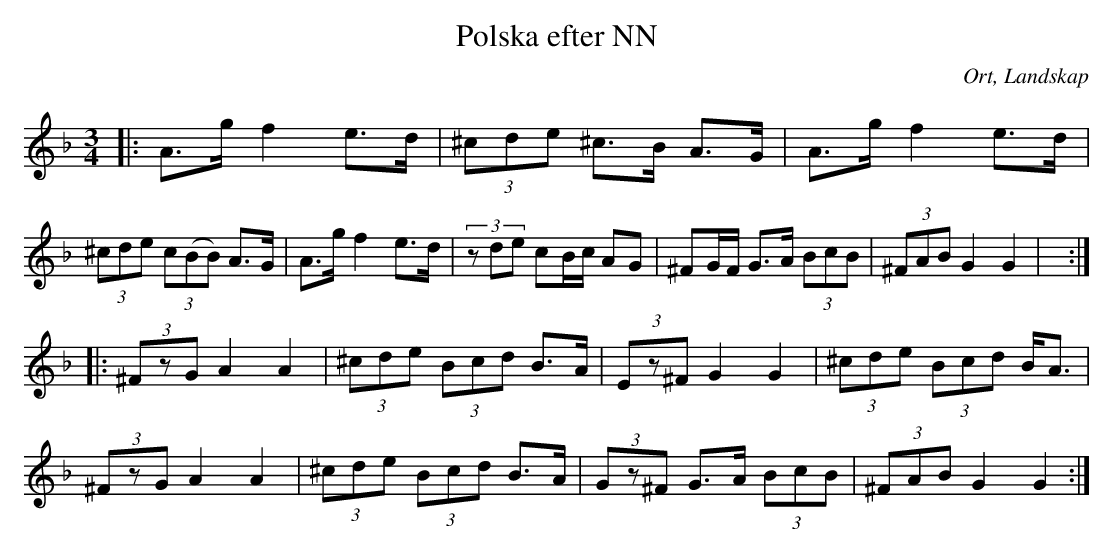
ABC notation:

X:1
T:Polska efter NN
O:Ort, Landskap
M:3/4
L:1/8
K:Dm
|: A>g f2 e>d|(3^cde ^c>B A>G|A>g f2 e>d|(3^cde (3c(BB) A>G|A>g f2 e>d|(3zde cB/c/ AG|^FG/F/ G>A (3BcB|(3^FAB G2 G2|  :|
|:(3^FzG A2 A2|(3^cde (3Bcd B>A|(3Ez^F G2 G2|(3^cde (3Bcd B<A|
(3^FzG A2 A2|(3^cde (3Bcd B>A| (3Gz^F G>A (3BcB|(3^FAB G2 G2:|
